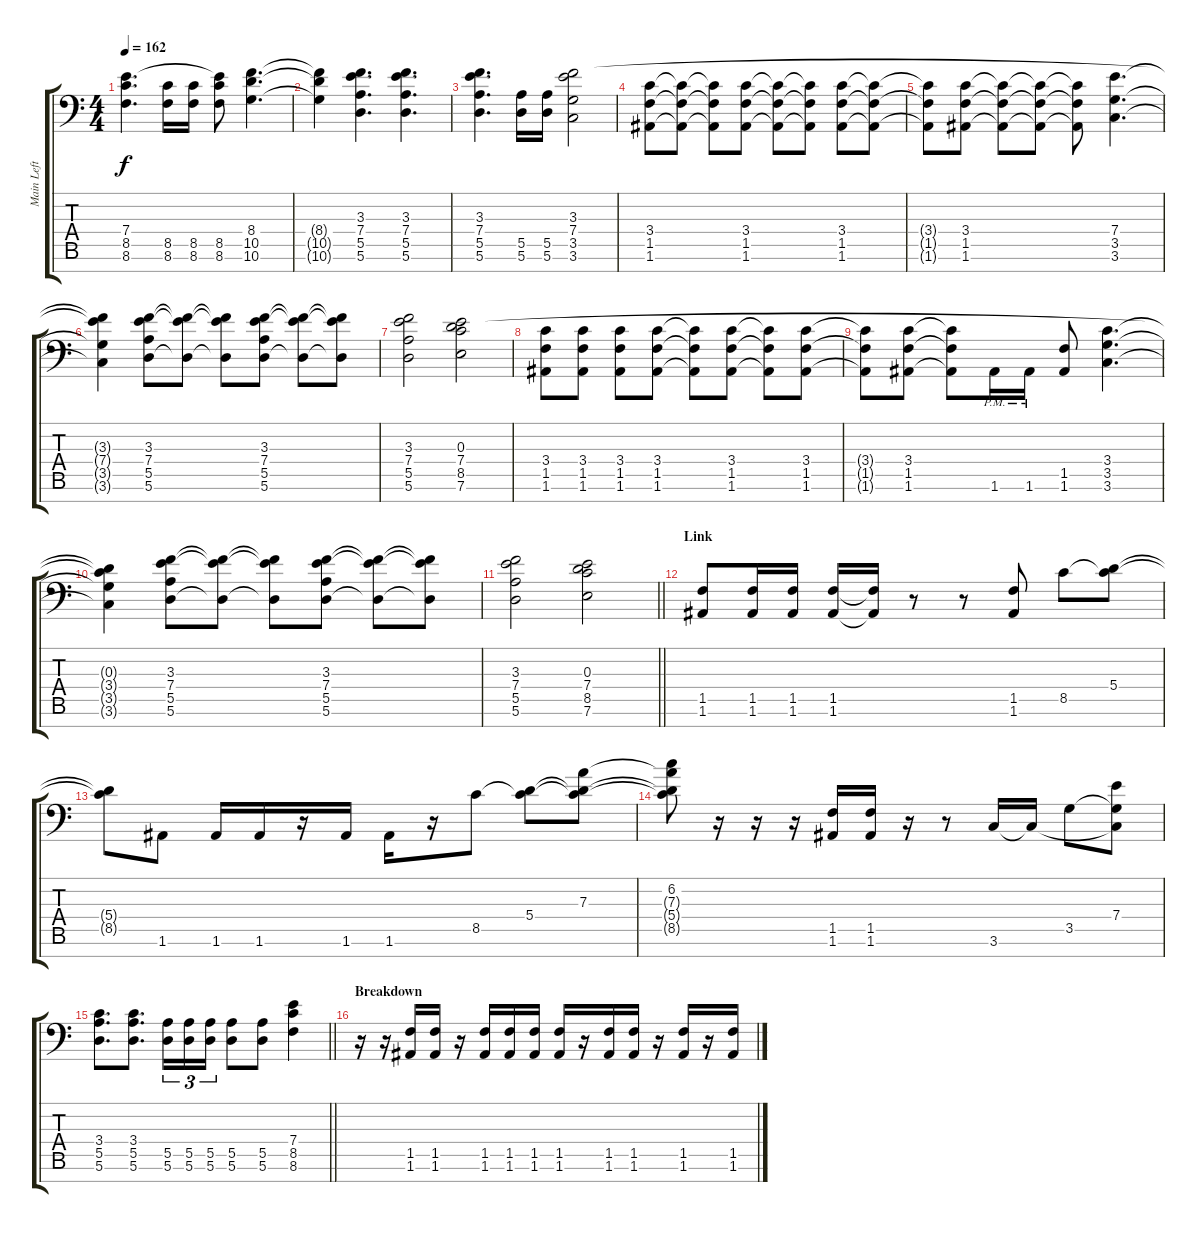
\track ("Main Left" "Main Left") {instrument distortionguitar}
\staff {score tabs}
\tuning (B3 Gb3 D3 A2 E2 A1 E1) {hide}
\ts (4 4)
\tempo 162
\clef f4
\ks c
(7.4{t} 8.5{t} 8.6{t}).4{d dy f} (8.5 8.6).16 (8.5 8.6).16 (7.4{t} 8.5 8.6).8 (8.4 10.5 10.6).4{d} |
(8.4{t} 10.5{t} 10.6{t}).4 (3.3 7.4 5.5 5.6).4{d} (3.3 7.4 5.5 5.6).4{d} |
(3.3 7.4 5.5 5.6).4{d} (5.5 5.6).16 (5.5 5.6).16 (3.3 7.4 3.5 3.6).2 |
(3.4 1.5 1.6).8 (3.4{t} 1.5{t} 1.6{t}).8 (3.4{t} 1.5{t} 1.6{t}).8 (3.4 1.5 1.6).8 (3.4{t} 1.5{t} 1.6{t}).8 (3.4{t} 1.5{t} 1.6{t}).8 (3.4 1.5 1.6).8 (3.4{t} 1.5{t} 1.6{t}).8 |
(3.4{t} 1.5{t} 1.6{t}).8 (3.4 1.5 1.6).8 (3.4{t} 1.5{t} 1.6{t}).8 (3.4{t} 1.5{t} 1.6{t}).8 (3.4{t} 1.5{t} 1.6{t}).8 (7.4 3.5 3.6).4{d} |
(3.3{t} 7.4{t} 3.5{t} 3.6{t}).4 (3.3 7.4 5.5 5.6).8 (3.3{t} 7.4{t} 5.6{t}).8 (3.3{t} 7.4{t} 5.6{t}).8 (3.3 7.4 5.5 5.6).8 (3.3{t} 7.4{t} 5.6{t}).8 (3.3{t} 7.4{t} 5.6{t}).8 |
(3.3 7.4 5.5 5.6).2 (0.3 7.4 8.5 7.6).2 |
(3.4 1.5 1.6).8 (3.4 1.5 1.6).8 (3.4 1.5 1.6).8 (3.4 1.5 1.6).8 (3.4{t} 1.5{t} 1.6{t}).8 (3.4 1.5 1.6).8 (3.4{t} 1.5{t} 1.6{t}).8 (3.4 1.5 1.6).8 |
(3.4{t} 1.5{t} 1.6{t}).8 (3.4 1.5 1.6).8 (3.4{t} 1.5{t} 1.6{t}).8 1.6{pm}.16 1.6{pm}.16 (1.5 1.6).8 (3.4 3.5 3.6).4{d} |
(0.3{t} 3.4{t} 3.5{t} 3.6{t}).4 (3.3 7.4 5.5 5.6).8 (3.3{t} 7.4{t} 5.6{t}).8 (3.3{t} 7.4{t} 5.6{t}).8 (3.3 7.4 5.5 5.6).8 (3.3{t} 7.4{t} 5.6{t}).8 (3.3{t} 7.4{t} 5.6{t}).8 |
\barLineRight lightlight
(3.3 7.4 5.5 5.6).2 (0.3 7.4 8.5 7.6).2 |
\section ("" "Link")
(1.5 1.6).8 (1.5 1.6).16 (1.5 1.6).16 (1.5 1.6).16 (1.5{t} 1.6{t}).16 r.8 r.8 (1.5 1.6).8 8.5.8 (5.4 8.5{t}).8 |
(5.4{t} 8.5{t}).8 1.6.8 1.6.16 1.6.16 r.16 1.6.16 1.6.16 r.16 8.5.8 (5.4 8.5{t}).8 (7.3 5.4{t} 8.5{t}).8 |
(6.2 7.3{t} 5.4{t} 8.5{t}).8 r.16 r.16 r.16 (1.5 1.6).16 (1.5 1.6).16 r.16 r.8 3.6.16 3.6{t}.16 3.5.8 (7.4 3.5{t} 3.6{t}).8 |
\barLineRight lightlight
(3.4 5.5 5.6).8{d} (3.4 5.5 5.6).8{d} (5.5 5.6).16{tu (3 2)} (5.5 5.6).16{tu (3 2)} (5.5 5.6).16{tu (3 2)} (5.5 5.6).8 (5.5 5.6).8 (7.4 8.5 8.6).4 |
\section ("" "Breakdown")
r.16 r.16 (1.5 1.6).16 (1.5 1.6).16 r.16 (1.5 1.6).16 (1.5 1.6).16 (1.5 1.6).16 (1.5 1.6).16 r.16 (1.5 1.6).16 (1.5 1.6).16 r.16 (1.5 1.6).16 r.16 (1.5 1.6).16
